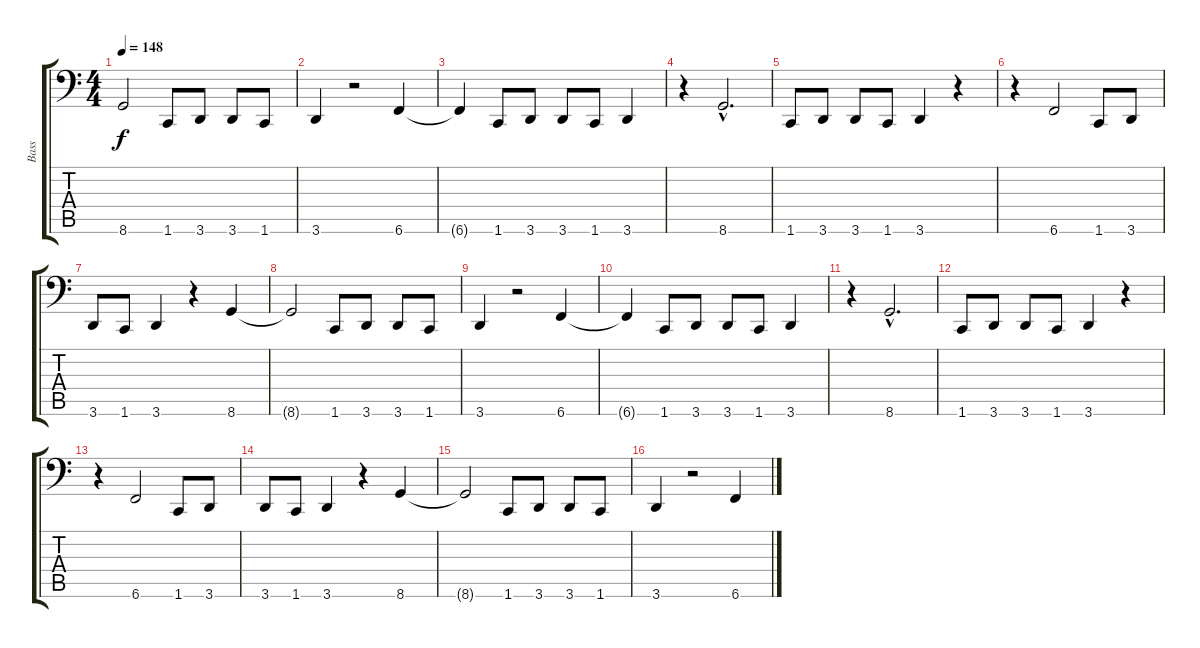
\track ("Bass" "Bass") {instrument electricbassfinger}
\staff {score tabs}
\tuning (C3 G2 D2 A1 E1 B0) {hide}
\ts (4 4)
\tempo 148
\clef f4
\ks c
8.6{t}.2{dy f} 1.6.8 3.6.8 3.6.8 1.6.8 |
3.6.4 r.2 6.6.4 |
6.6{t}.4 1.6.8 3.6.8 3.6.8 1.6.8 3.6.4 |
r.4 8.6{hac}.2{d} |
1.6.8 3.6.8 3.6.8 1.6.8 3.6.4 r.4 |
r.4 6.6.2 1.6.8 3.6.8 |
3.6.8 1.6.8 3.6.4 r.4 8.6.4 |
8.6{t}.2 1.6.8 3.6.8 3.6.8 1.6.8 |
3.6.4 r.2 6.6.4 |
6.6{t}.4 1.6.8 3.6.8 3.6.8 1.6.8 3.6.4 |
r.4 8.6{hac}.2{d} |
1.6.8 3.6.8 3.6.8 1.6.8 3.6.4 r.4 |
r.4 6.6.2 1.6.8 3.6.8 |
3.6.8 1.6.8 3.6.4 r.4 8.6.4 |
8.6{t}.2 1.6.8 3.6.8 3.6.8 1.6.8 |
3.6.4 r.2 6.6.4
